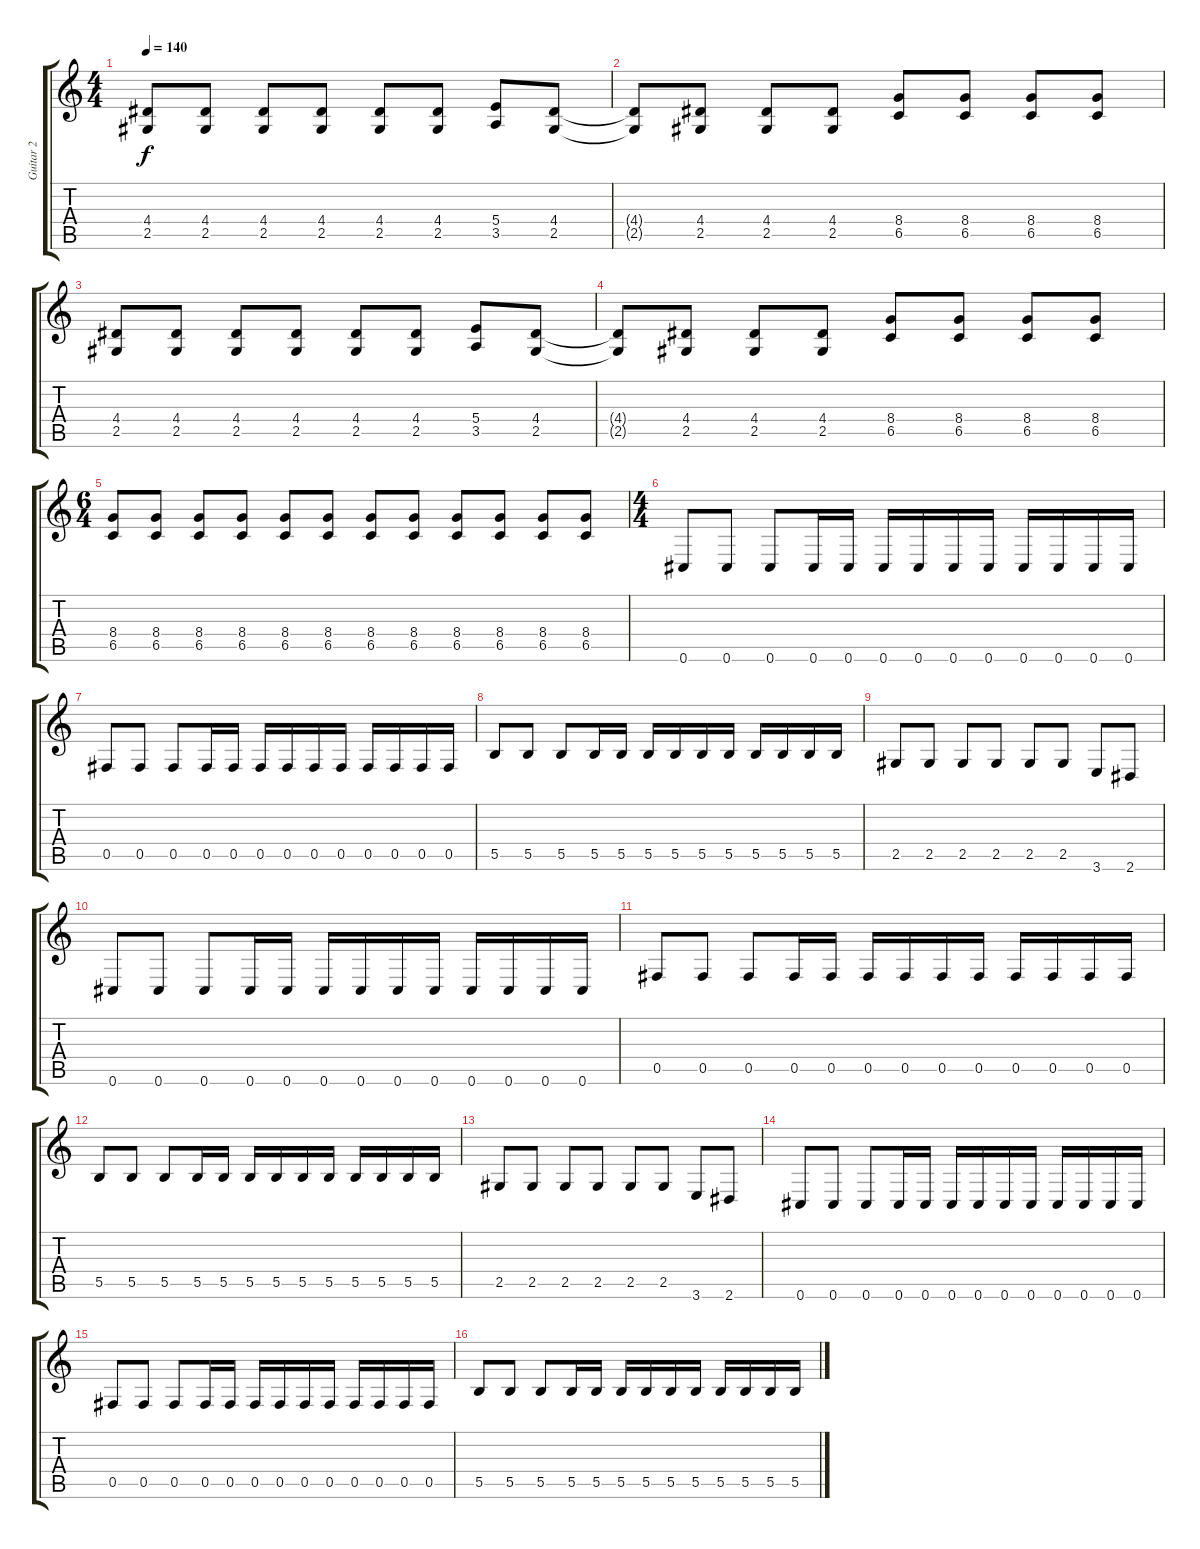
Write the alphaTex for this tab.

\track ("Guitar 2" "Guitar 2") {instrument distortionguitar}
\staff {score tabs}
\tuning (Db4 Ab3 E3 B2 Gb2 Db2) {hide}
\ts (4 4)
\tempo 140
\clef g2
\ks c
(4.4 2.5).8{dy f} (4.4 2.5).8 (4.4 2.5).8 (4.4 2.5).8 (4.4 2.5).8 (4.4 2.5).8 (5.4 3.5).8 (4.4 2.5).8 |
(4.4{t} 2.5{t}).8 (4.4 2.5).8 (4.4 2.5).8 (4.4 2.5).8 (8.4 6.5).8 (8.4 6.5).8 (8.4 6.5).8 (8.4 6.5).8 |
(4.4 2.5).8 (4.4 2.5).8 (4.4 2.5).8 (4.4 2.5).8 (4.4 2.5).8 (4.4 2.5).8 (5.4 3.5).8 (4.4 2.5).8 |
(4.4{t} 2.5{t}).8 (4.4 2.5).8 (4.4 2.5).8 (4.4 2.5).8 (8.4 6.5).8 (8.4 6.5).8 (8.4 6.5).8 (8.4 6.5).8 |
\ts (6 4)
(8.4 6.5).8 (8.4 6.5).8 (8.4 6.5).8 (8.4 6.5).8 (8.4 6.5).8 (8.4 6.5).8 (8.4 6.5).8 (8.4 6.5).8 (8.4 6.5).8 (8.4 6.5).8 (8.4 6.5).8 (8.4 6.5).8 |
\ts (4 4)
0.6.8 0.6.8 0.6.8 0.6.16 0.6.16 0.6.16 0.6.16 0.6.16 0.6.16 0.6.16 0.6.16 0.6.16 0.6.16 |
0.5.8 0.5.8 0.5.8 0.5.16 0.5.16 0.5.16 0.5.16 0.5.16 0.5.16 0.5.16 0.5.16 0.5.16 0.5.16 |
5.5.8 5.5.8 5.5.8 5.5.16 5.5.16 5.5.16 5.5.16 5.5.16 5.5.16 5.5.16 5.5.16 5.5.16 5.5.16 |
2.5.8 2.5.8 2.5.8 2.5.8 2.5.8 2.5.8 3.6.8 2.6.8 |
0.6.8 0.6.8 0.6.8 0.6.16 0.6.16 0.6.16 0.6.16 0.6.16 0.6.16 0.6.16 0.6.16 0.6.16 0.6.16 |
0.5.8 0.5.8 0.5.8 0.5.16 0.5.16 0.5.16 0.5.16 0.5.16 0.5.16 0.5.16 0.5.16 0.5.16 0.5.16 |
5.5.8 5.5.8 5.5.8 5.5.16 5.5.16 5.5.16 5.5.16 5.5.16 5.5.16 5.5.16 5.5.16 5.5.16 5.5.16 |
2.5.8 2.5.8 2.5.8 2.5.8 2.5.8 2.5.8 3.6.8 2.6.8 |
0.6.8 0.6.8 0.6.8 0.6.16 0.6.16 0.6.16 0.6.16 0.6.16 0.6.16 0.6.16 0.6.16 0.6.16 0.6.16 |
0.5.8 0.5.8 0.5.8 0.5.16 0.5.16 0.5.16 0.5.16 0.5.16 0.5.16 0.5.16 0.5.16 0.5.16 0.5.16 |
5.5.8 5.5.8 5.5.8 5.5.16 5.5.16 5.5.16 5.5.16 5.5.16 5.5.16 5.5.16 5.5.16 5.5.16 5.5.16
